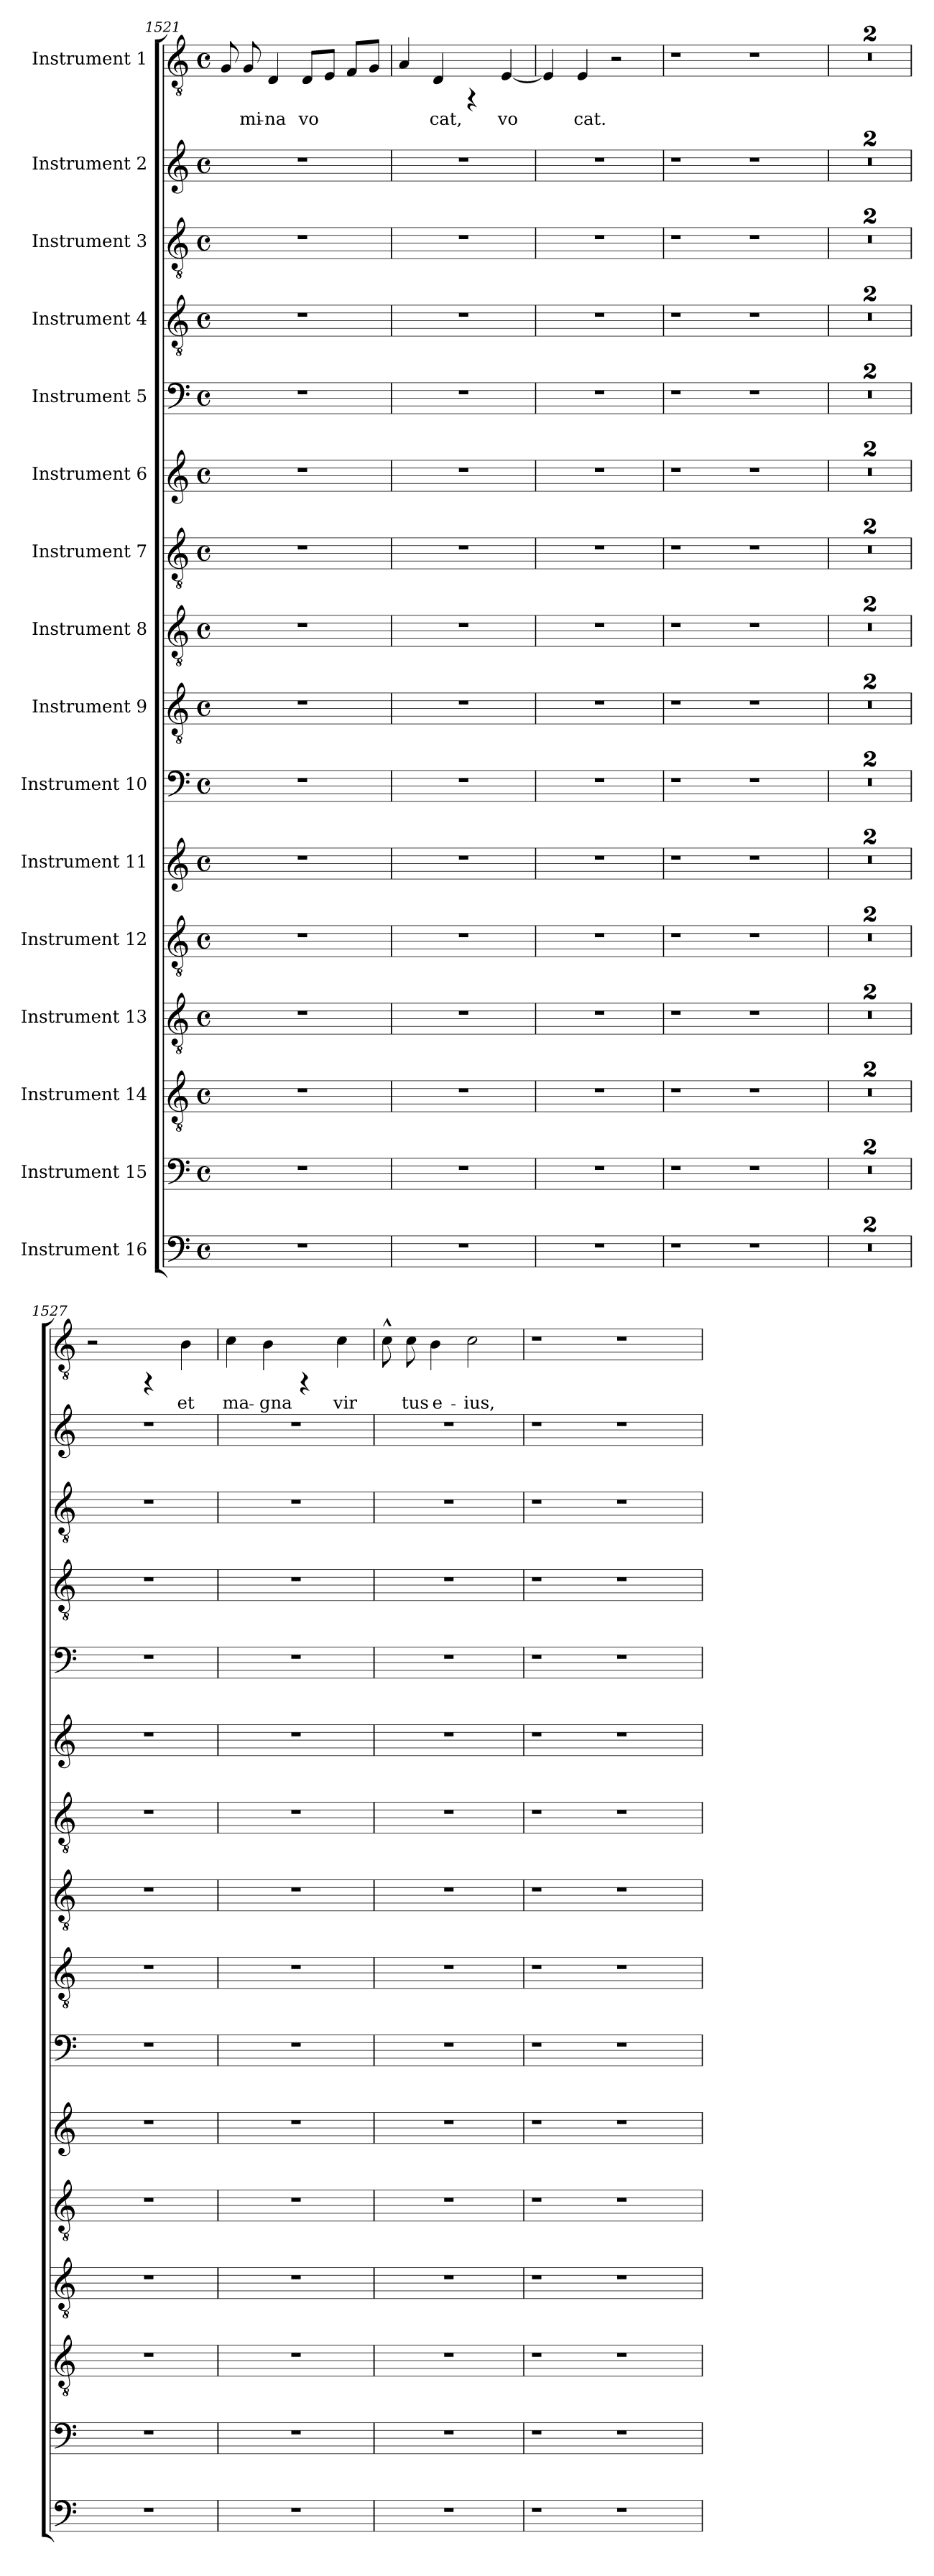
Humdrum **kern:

**kern	**kern	**kern	**kern	**kern	**kern	**kern	**kern	**kern	**kern	**kern	**kern	**kern	**kern	**kern	**kern	**text
*part16	*part15	*part14	*part13	*part12	*part11	*part10	*part9	*part8	*part7	*part6	*part5	*part4	*part3	*part2	*part1	*part1
*staff16	*staff15	*staff14	*staff13	*staff12	*staff11	*staff10	*staff9	*staff8	*staff7	*staff6	*staff5	*staff4	*staff3	*staff2	*staff1	*staff1
*I"Instrument 16	*I"Instrument 15	*I"Instrument 14	*I"Instrument 13	*I"Instrument 12	*I"Instrument 11	*I"Instrument 10	*I"Instrument 9	*I"Instrument 8	*I"Instrument 7	*I"Instrument 6	*I"Instrument 5	*I"Instrument 4	*I"Instrument 3	*I"Instrument 2	*I"Instrument 1	*
!!LO:LB:g=z
*clefF4	*clefF4	*clefGv2	*clefGv2	*clefGv2	*clefG2	*clefF4	*clefGv2	*clefGv2	*clefGv2	*clefG2	*clefF4	*clefGv2	*clefGv2	*clefG2	*clefGv2	*
*k[]	*k[]	*k[]	*k[]	*k[]	*k[]	*k[]	*k[]	*k[]	*k[]	*k[]	*k[]	*k[]	*k[]	*k[]	*k[]	*
*C:	*C:	*C:	*C:	*C:	*C:	*C:	*C:	*C:	*C:	*C:	*C:	*C:	*C:	*C:	*C:	*
*M4/4	*M4/4	*M4/4	*M4/4	*M4/4	*M4/4	*M4/4	*M4/4	*M4/4	*M4/4	*M4/4	*M4/4	*M4/4	*M4/4	*M4/4	*M4/4	*
*met(c)	*met(c)	*met(c)	*met(c)	*met(c)	*met(c)	*met(c)	*met(c)	*met(c)	*met(c)	*met(c)	*met(c)	*met(c)	*met(c)	*met(c)	*met(c)	*
=1521	=1521	=1521	=1521	=1521	=1521	=1521	=1521	=1521	=1521	=1521	=1521	=1521	=1521	=1521	=1521	=1521
!	!	!	!	!	!	!	!	!	!	!	!	!	!	!	!	!LO:LY:b:cj
1r	1r	1r	1r	1r	1r	1r	1r	1r	1r	1r	1r	1r	1r	1r	8G/	--
!	!	!	!	!	!	!	!	!	!	!	!	!	!	!	!	!LO:LY:b:cj
.	.	.	.	.	.	.	.	.	.	.	.	.	.	.	8G/	-mi-
!	!	!	!	!	!	!	!	!	!	!	!	!	!	!	!	!LO:LY:b:cj
.	.	.	.	.	.	.	.	.	.	.	.	.	.	.	4D/	-na
!	!	!	!	!	!	!	!	!	!	!	!	!	!	!	!	!LO:LY:b:cj
.	.	.	.	.	.	.	.	.	.	.	.	.	.	.	8D/L	vo-
!	!	!	!	!	!	!	!	!	!	!	!	!	!	!	!	!LO:LY:b:cj
.	.	.	.	.	.	.	.	.	.	.	.	.	.	.	8E/J	--
!	!	!	!	!	!	!	!	!	!	!	!	!	!	!	!	!LO:LY:b:cj
.	.	.	.	.	.	.	.	.	.	.	.	.	.	.	8F/L	--
!	!	!	!	!	!	!	!	!	!	!	!	!	!	!	!	!LO:LY:b:cj
.	.	.	.	.	.	.	.	.	.	.	.	.	.	.	8G/J	--
=1522	=1522	=1522	=1522	=1522	=1522	=1522	=1522	=1522	=1522	=1522	=1522	=1522	=1522	=1522	=1522	=1522
!	!	!	!	!	!	!	!	!	!	!	!	!	!	!	!	!LO:LY:b:cj
1r	1r	1r	1r	1r	1r	1r	1r	1r	1r	1r	1r	1r	1r	1r	4A/	--
!	!	!	!	!	!	!	!	!	!	!	!	!	!	!	!	!LO:LY:b:cj
.	.	.	.	.	.	.	.	.	.	.	.	.	.	.	4D/	-cat,
.	.	.	.	.	.	.	.	.	.	.	.	.	.	.	4rFF	.
!	!	!	!	!	!	!	!	!	!	!	!	!	!	!	!	!LO:LY:b:cj
.	.	.	.	.	.	.	.	.	.	.	.	.	.	.	[<4E/	vo-
=1523	=1523	=1523	=1523	=1523	=1523	=1523	=1523	=1523	=1523	=1523	=1523	=1523	=1523	=1523	=1523	=1523
!	!	!	!	!	!	!	!	!	!	!	!	!	!	!	!	!LO:LY:b:cj
1r	1r	1r	1r	1r	1r	1r	1r	1r	1r	1r	1r	1r	1r	1r	4E/]	--
!	!	!	!	!	!	!	!	!	!	!	!	!	!	!	!	!LO:LY:b:cj
.	.	.	.	.	.	.	.	.	.	.	.	.	.	.	4E/	-cat.
.	.	.	.	.	.	.	.	.	.	.	.	.	.	.	2r	.
=1524	=1524	=1524	=1524	=1524	=1524	=1524	=1524	=1524	=1524	=1524	=1524	=1524	=1524	=1524	=1524	=1524
1r	1r	1r	1r	1r	1r	1r	1r	1r	1r	1r	1r	1r	1r	1r	1r	.
1r	1r	1r	1r	1r	1r	1r	1r	1r	1r	1r	1r	1r	1r	1r	1r	.
=1525	=1525	=1525	=1525	=1525	=1525	=1525	=1525	=1525	=1525	=1525	=1525	=1525	=1525	=1525	=1525	=1525
1r	1r	1r	1r	1r	1r	1r	1r	1r	1r	1r	1r	1r	1r	1r	1r	.
=1526	=1526	=1526	=1526	=1526	=1526	=1526	=1526	=1526	=1526	=1526	=1526	=1526	=1526	=1526	=1526	=1526
1r	1r	1r	1r	1r	1r	1r	1r	1r	1r	1r	1r	1r	1r	1r	1r	.
=1527	=1527	=1527	=1527	=1527	=1527	=1527	=1527	=1527	=1527	=1527	=1527	=1527	=1527	=1527	=1527	=1527
1r	1r	1r	1r	1r	1r	1r	1r	1r	1r	1r	1r	1r	1r	1r	2r	.
.	.	.	.	.	.	.	.	.	.	.	.	.	.	.	4rFF	.
!	!	!	!	!	!	!	!	!	!	!	!	!	!	!	!	!LO:LY:b:cj
.	.	.	.	.	.	.	.	.	.	.	.	.	.	.	4B\	et
=1528	=1528	=1528	=1528	=1528	=1528	=1528	=1528	=1528	=1528	=1528	=1528	=1528	=1528	=1528	=1528	=1528
!	!	!	!	!	!	!	!	!	!	!	!	!	!	!	!	!LO:LY:b:cj
1r	1r	1r	1r	1r	1r	1r	1r	1r	1r	1r	1r	1r	1r	1r	4c\	ma-
!	!	!	!	!	!	!	!	!	!	!	!	!	!	!	!	!LO:LY:b:cj
.	.	.	.	.	.	.	.	.	.	.	.	.	.	.	4B\	-gna
.	.	.	.	.	.	.	.	.	.	.	.	.	.	.	4rFF	.
!	!	!	!	!	!	!	!	!	!	!	!	!	!	!	!	!LO:LY:b:cj
.	.	.	.	.	.	.	.	.	.	.	.	.	.	.	4c\	vir-
!!LO:LB:g=z
=1529	=1529	=1529	=1529	=1529	=1529	=1529	=1529	=1529	=1529	=1529	=1529	=1529	=1529	=1529	=1529	=1529
!	!	!	!	!	!	!	!	!	!	!	!	!	!	!	!	!LO:LY:b:cj
1r	1r	1r	1r	1r	1r	1r	1r	1r	1r	1r	1r	1r	1r	1r	8c^^>\	--
!	!	!	!	!	!	!	!	!	!	!	!	!	!	!	!	!LO:LY:b:cj
.	.	.	.	.	.	.	.	.	.	.	.	.	.	.	8c\	-tus
!	!	!	!	!	!	!	!	!	!	!	!	!	!	!	!	!LO:LY:b:cj
.	.	.	.	.	.	.	.	.	.	.	.	.	.	.	4B\	e-
!	!	!	!	!	!	!	!	!	!	!	!	!	!	!	!	!LO:LY:b:cj
.	.	.	.	.	.	.	.	.	.	.	.	.	.	.	2c\	-ius,
=1530	=1530	=1530	=1530	=1530	=1530	=1530	=1530	=1530	=1530	=1530	=1530	=1530	=1530	=1530	=1530	=1530
1r	1r	1r	1r	1r	1r	1r	1r	1r	1r	1r	1r	1r	1r	1r	1r	.
1r	1r	1r	1r	1r	1r	1r	1r	1r	1r	1r	1r	1r	1r	1r	1r	.
=	=	=	=	=	=	=	=	=	=	=	=	=	=	=	=	=
*-	*-	*-	*-	*-	*-	*-	*-	*-	*-	*-	*-	*-	*-	*-	*-	*-
